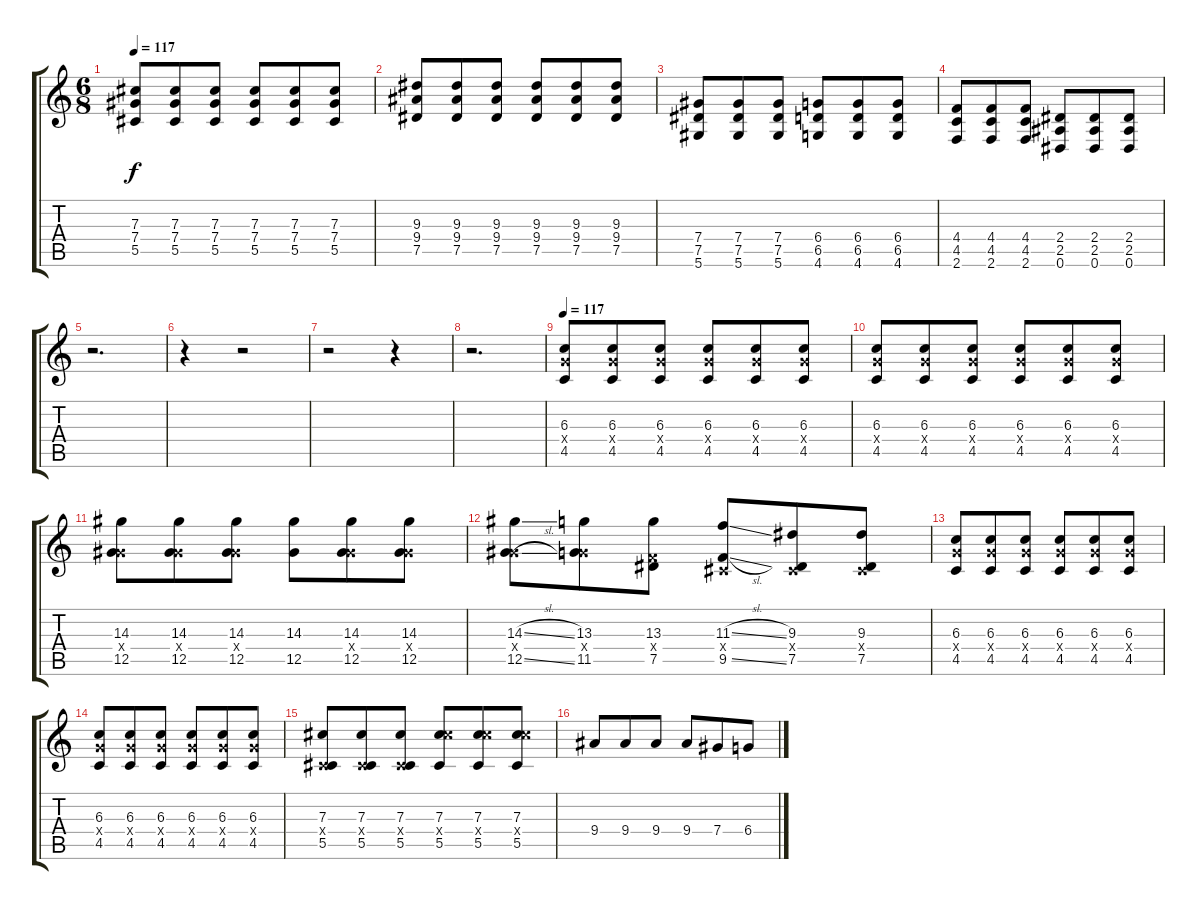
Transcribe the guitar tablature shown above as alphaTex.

\track "" {instrument distortionguitar}
\staff {score tabs}
\tuning (Eb4 Bb3 Gb3 Db3 Ab2 Eb2) {hide}
\ts (6 8)
\tempo 117
\clef g2
\ks c
(7.3 7.4 5.5).8{dy f} (7.3 7.4 5.5).8 (7.3 7.4 5.5).8 (7.3 7.4 5.5).8 (7.3 7.4 5.5).8 (7.3 7.4 5.5).8 |
(9.3 9.4 7.5).8 (9.3 9.4 7.5).8 (9.3 9.4 7.5).8 (9.3 9.4 7.5).8 (9.3 9.4 7.5).8 (9.3 9.4 7.5).8 |
(7.4 7.5 5.6).8 (7.4 7.5 5.6).8 (7.4 7.5 5.6).8 (6.4 6.5 4.6).8 (6.4 6.5 4.6).8 (6.4 6.5 4.6).8 |
(4.4 4.5 2.6).8 (4.4 4.5 2.6).8 (4.4 4.5 2.6).8 (2.4 2.5 0.6).8 (2.4 2.5 0.6).8 (2.4 2.5 0.6).8 |
r.2{d} |
r.4 r.2 |
r.2 r.4 |
r.2{d} |
\tempo 117
(6.3 6.4{x} 4.5).8 (6.3 6.4{x} 4.5).8 (6.3 6.4{x} 4.5).8 (6.3 6.4{x} 4.5).8 (6.3 6.4{x} 4.5).8 (6.3 6.4{x} 4.5).8 |
(6.3 6.4{x} 4.5).8 (6.3 6.4{x} 4.5).8 (6.3 6.4{x} 4.5).8 (6.3 6.4{x} 4.5).8 (6.3 6.4{x} 4.5).8 (6.3 6.4{x} 4.5).8 |
(14.3 7.4{x} 12.5).8 (14.3 7.4{x} 12.5).8 (14.3 7.4{x} 12.5).8 (14.3 12.5).8 (14.3 7.4{x} 12.5).8 (14.3 7.4{x} 12.5).8 |
(14.3{sl} 7.4{x} 12.5{sl}).8 (13.3 6.4{x} 11.5).8 (13.3 4.4{x} 7.5).8 (11.3{sl} 0.4{x} 9.5{sl}).8 (9.3 0.4{x} 7.5).8 (9.3 0.4{x} 7.5).8 |
(6.3 6.4{x} 4.5).8 (6.3 6.4{x} 4.5).8 (6.3 6.4{x} 4.5).8 (6.3 6.4{x} 4.5).8 (6.3 6.4{x} 4.5).8 (6.3 6.4{x} 4.5).8 |
(6.3 6.4{x} 4.5).8 (6.3 6.4{x} 4.5).8 (6.3 6.4{x} 4.5).8 (6.3 6.4{x} 4.5).8 (6.3 6.4{x} 4.5).8 (6.3 6.4{x} 4.5).8 |
(7.3 0.4{x} 5.5).8 (7.3 0.4{x} 5.5).8 (7.3 0.4{x} 5.5).8 (7.3 12.4{x} 5.5).8 (7.3 12.4{x} 5.5).8 (7.3 12.4{x} 5.5).8 |
9.4.8 9.4.8 9.4.8 9.4.8 7.4.8 6.4.8
